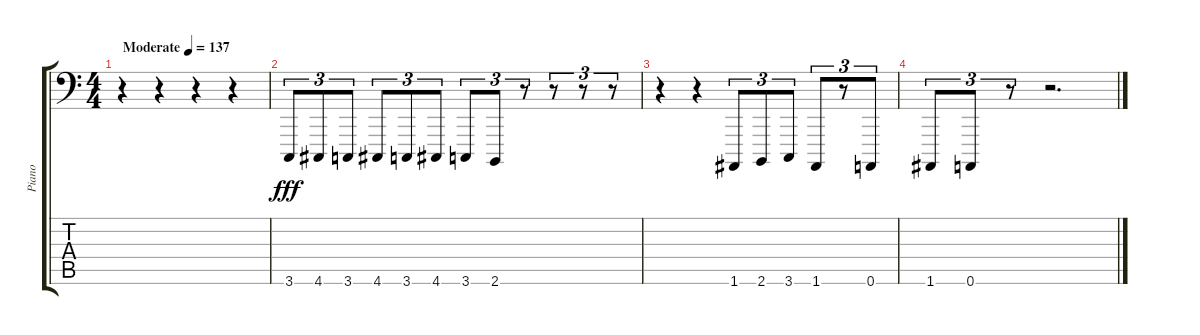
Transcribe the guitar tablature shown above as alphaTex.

\track ("Piano" "Piano") {instrument electricgrandpiano}
\staff {score tabs}
\tuning (A2 E2 C2 G1 D1 A0) {hide}
\ts (4 4)
\tempo (137 "Moderate")
\clef f4
\ks c
r.4{dy fff instrument electricgrandpiano} r.4 r.4 r.4 |
3.6.8{tu (3 2)} 4.6.8{tu (3 2)} 3.6.8{tu (3 2)} 4.6.8{tu (3 2)} 3.6.8{tu (3 2)} 4.6.8{tu (3 2)} 3.6.8{tu (3 2)} 2.6.8{tu (3 2)} r.8{tu (3 2)} r.8{tu (3 2)} r.8{tu (3 2)} r.8{tu (3 2)} |
r.4 r.4 1.6.8{tu (3 2)} 2.6.8{tu (3 2)} 3.6.8{tu (3 2)} 1.6.8{tu (3 2)} r.8{tu (3 2)} 0.6.8{tu (3 2)} |
1.6.8{tu (3 2)} 0.6.8{tu (3 2)} r.8{tu (3 2)} r.2{d}
